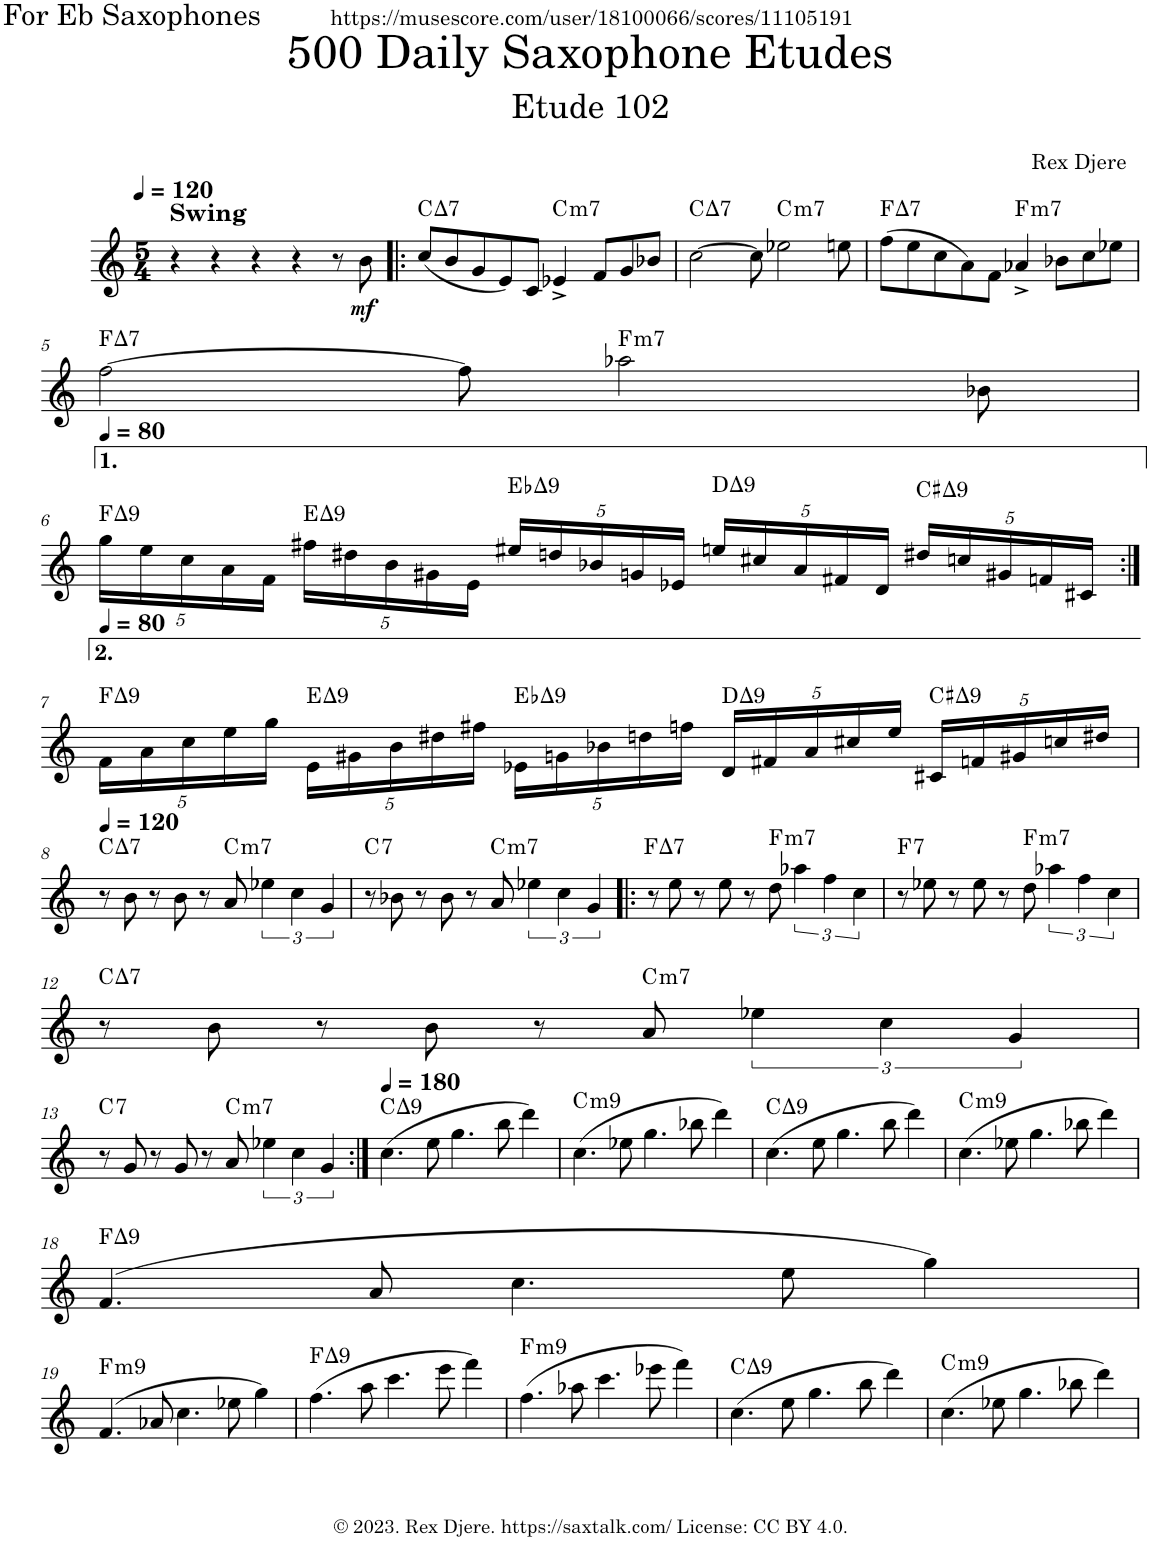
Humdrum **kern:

**kern	**dynam	**harte
*part1	*part1	*part1
*staff1	*staff1	*
*I"Alto Saxophone	*	*
*I'A. Sax.	*	*
*clefG2	*	*
*Trd5c9	*	*
*k[]	*	*
*M5/4	*	*
*MM120	*	*
=1	=1	=1
!LO:TX:a:B:t=Swing	!	!
4r	.	.
4r	.	.
4r	.	.
4r	.	.
8r	.	.
!	!LO:DY:b	!
8b\	mf	.
=2!|:	=2!|:	=2!|:
!	!	!LO:H:kt=7
(8cc/L	.	C:maj7
8b/	.	.
8g/	.	.
8e/)	.	.
8c/J	.	.
!	!	!LO:H:kt=m7
4e-X^/	.	C:min7
8f/L	.	.
8g/	.	.
8b-X/J	.	.
=3	=3	=3
!	!	!LO:H:kt=7
[2cc\	.	C:maj7
8cc\]	.	.
!	!	!LO:H:kt=m7
2ee-X\	.	C:min7
8een\	.	.
=4	=4	=4
!	!	!LO:H:kt=7
(8ff\L	.	F:maj7
8ee\	.	.
8cc\	.	.
8a\)	.	.
8f\J	.	.
!	!	!LO:H:kt=m7
4a-X^/	.	F:min7
8b-X\L	.	.
8cc\	.	.
8ee-X\J	.	.
!!LO:LB:g=z
=5	=5	=5
!	!	!LO:H:kt=7
[2ff\	.	F:maj7
8ff\]	.	.
!	!	!LO:H:kt=m7
2aa-X\	.	F:min7
8b-X\	.	.
!!LO:LB:g=z
=6	=6	=6
*Xbrackettup	*	*
*MM80	*	*
!	!	!LO:H:kt=9
20gg\LL	.	F:maj9
20ee\	.	.
20cc\	.	.
20a\	.	.
20f\JJ	.	.
!	!	!LO:H:kt=9
20ff#X\LL	.	E:maj9
20dd#X\	.	.
20b\	.	.
20g#X\	.	.
20e\JJ	.	.
!	!	!LO:H:kt=9
20ee#X/LL	.	Eb:maj9
20ddn/	.	.
20b-X/	.	.
20gn/	.	.
20e-X/JJ	.	.
!	!	!LO:H:kt=9
20een/LL	.	D:maj9
20cc#X/	.	.
20a/	.	.
20f#X/	.	.
20d/JJ	.	.
!	!	!LO:H:kt=9
20dd#X/LL	.	C#:maj9
20ccn/	.	.
20g#X/	.	.
20fn/	.	.
20c#X/JJ	.	.
!!LO:LB:g=z
=7:|!	=7:|!	=7:|!
*MM80	*	*
!	!	!LO:H:kt=9
20f\LL	.	F:maj9
20a\	.	.
20cc\	.	.
20ee\	.	.
20gg\JJ	.	.
!	!	!LO:H:kt=9
20e\LL	.	E:maj9
20g#X\	.	.
20b\	.	.
20dd#X\	.	.
20ff#X\JJ	.	.
!	!	!LO:H:kt=9
20e-X\LL	.	Eb:maj9
20gn\	.	.
20b-X\	.	.
20ddn\	.	.
20ffn\JJ	.	.
!	!	!LO:H:kt=9
20d/LL	.	D:maj9
20f#X/	.	.
20a/	.	.
20cc#X/	.	.
20ee/JJ	.	.
!	!	!LO:H:kt=9
20c#X/LL	.	C#:maj9
20fn/	.	.
20g#X/	.	.
20ccn/	.	.
20dd#X/JJ	.	.
!!LO:LB:g=z
=8	=8	=8
*MM120	*	*
!	!	!LO:H:kt=7
8r	.	C:maj7
8b\	.	.
8r	.	.
8b\	.	.
8r	.	.
!	!	!LO:H:kt=m7
8a/	.	C:min7
*brackettup	*	*
6ee-X\	.	.
6cc\	.	.
6g/	.	.
=9	=9	=9
!	!	!LO:H:kt=7
8r	.	C:7
8b-X\	.	.
8r	.	.
8b-\	.	.
8r	.	.
!	!	!LO:H:kt=m7
8a/	.	C:min7
6ee-X\	.	.
6cc\	.	.
6g/	.	.
=10!|:	=10!|:	=10!|:
!	!	!LO:H:kt=7
8r	.	F:maj7
8ee\	.	.
8r	.	.
8ee\	.	.
8r	.	.
!	!	!LO:H:kt=m7
8dd\	.	F:min7
6aa-X\	.	.
6ff\	.	.
6cc\	.	.
=11	=11	=11
!	!	!LO:H:kt=7
8r	.	F:7
8ee-X\	.	.
8r	.	.
8ee-\	.	.
8r	.	.
!	!	!LO:H:kt=m7
8dd\	.	F:min7
6aa-X\	.	.
6ff\	.	.
6cc\	.	.
!!LO:LB:g=z
=12	=12	=12
!	!	!LO:H:kt=7
8r	.	C:maj7
8b\	.	.
8r	.	.
8b\	.	.
8r	.	.
!	!	!LO:H:kt=m7
8a/	.	C:min7
6ee-X\	.	.
6cc\	.	.
6g/	.	.
!!LO:LB:g=z
=13	=13	=13
!	!	!LO:H:kt=7
8r	.	C:7
8g/	.	.
8r	.	.
8g/	.	.
8r	.	.
!	!	!LO:H:kt=m7
8a/	.	C:min7
6ee-X\	.	.
6cc\	.	.
6g/	.	.
=14:|!	=14:|!	=14:|!
*MM180	*	*
!	!	!LO:H:kt=9
(4.cc\	.	C:maj9
8ee\	.	.
4.gg\	.	.
8bb\	.	.
4ddd\)	.	.
=15	=15	=15
!	!	!LO:H:kt=m9
(4.cc\	.	C:min9
8ee-X\	.	.
4.gg\	.	.
8bb-X\	.	.
4ddd\)	.	.
=16	=16	=16
!	!	!LO:H:kt=9
(4.cc\	.	C:maj9
8ee\	.	.
4.gg\	.	.
8bb\	.	.
4ddd\)	.	.
=17	=17	=17
!	!	!LO:H:kt=m9
(4.cc\	.	C:min9
8ee-X\	.	.
4.gg\	.	.
8bb-X\	.	.
4ddd\)	.	.
!!LO:LB:g=z
=18	=18	=18
!	!	!LO:H:kt=9
(4.f/	.	F:maj9
8a/	.	.
4.cc\	.	.
8ee\	.	.
4gg\)	.	.
!!LO:LB:g=z
=19	=19	=19
!	!	!LO:H:kt=m9
(4.f/	.	F:min9
8a-X/	.	.
4.cc\	.	.
8ee-X\	.	.
4gg\)	.	.
=20	=20	=20
!	!	!LO:H:kt=9
(4.ff\	.	F:maj9
8aa\	.	.
4.ccc\	.	.
8eee\	.	.
4fff\)	.	.
=21	=21	=21
!	!	!LO:H:kt=m9
(4.ff\	.	F:min9
8aa-X\	.	.
4.ccc\	.	.
8eee-X\	.	.
4fff\)	.	.
=22	=22	=22
!	!	!LO:H:kt=9
(4.cc\	.	C:maj9
8ee\	.	.
4.gg\	.	.
8bb\	.	.
4ddd\)	.	.
=23	=23	=23
!	!	!LO:H:kt=m9
(4.cc\	.	C:min9
8ee-X\	.	.
4.gg\	.	.
8bb-X\	.	.
4ddd\)	.	.
=	=	=
*-	*-	*-
